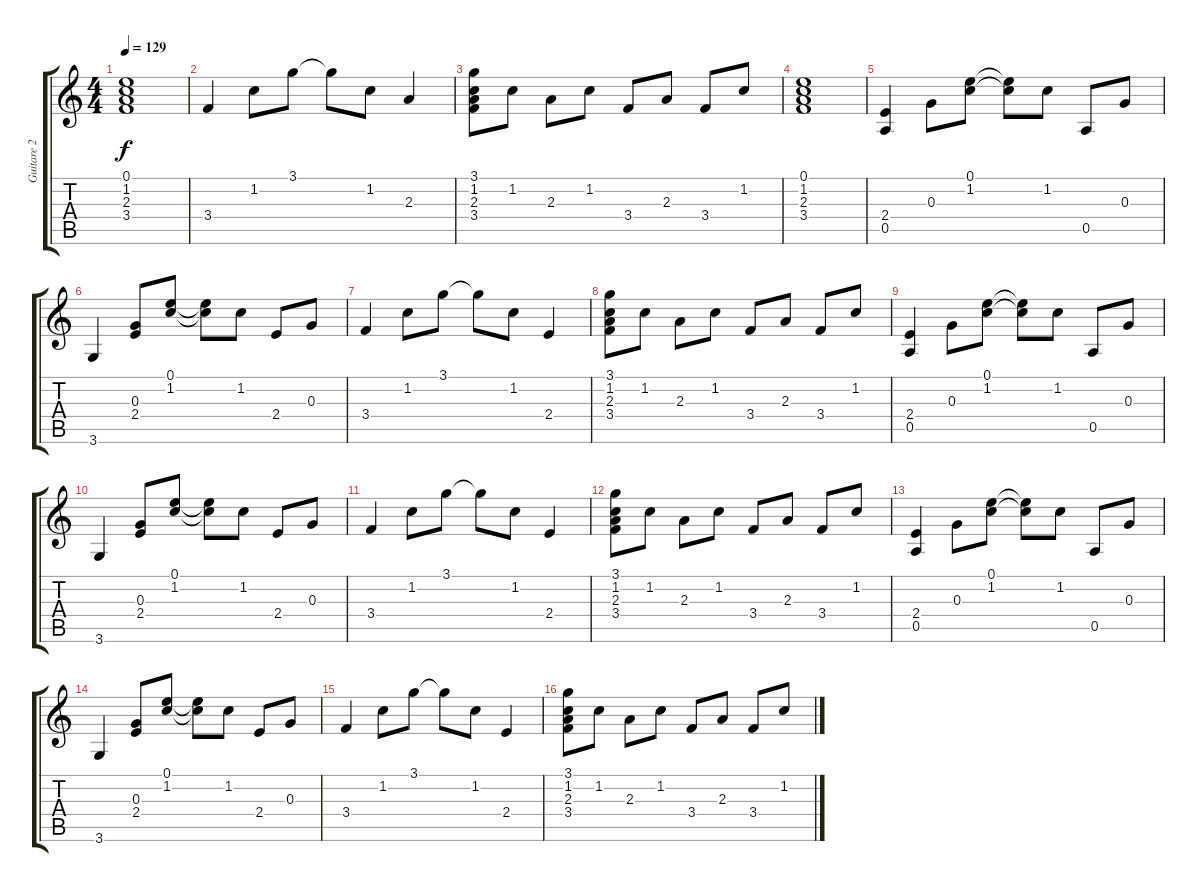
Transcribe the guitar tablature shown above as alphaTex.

\track ("Guitare 2" "Guitare 2") {instrument acousticguitarnylon}
\staff {score tabs}
\tuning (E4 B3 G3 D3 A2 E2) {hide}
\ts (4 4)
\tempo 129
\clef g2
\ks c
(0.1{t} 1.2{t} 2.3{t} 3.4{t}).1{dy f} |
3.4.4 1.2.8 3.1.8 3.1{t}.8 1.2.8 2.3.4 |
(3.1 1.2 2.3 3.4).8 1.2.8 2.3.8 1.2.8 3.4.8 2.3.8 3.4.8 1.2.8 |
(0.1 1.2 2.3 3.4).1 |
(2.4 0.5).4 0.3.8 (0.1 1.2).8 (0.1{t} 1.2{t}).8 1.2.8 0.5.8 0.3.8 |
3.6.4 (0.3 2.4).8 (0.1 1.2).8 (0.1{t} 1.2{t}).8 1.2.8 2.4.8 0.3.8 |
3.4.4 1.2.8 3.1.8 3.1{t}.8 1.2.8 2.4.4 |
(3.1 1.2 2.3 3.4).8 1.2.8 2.3.8 1.2.8 3.4.8 2.3.8 3.4.8 1.2.8 |
(2.4 0.5).4 0.3.8 (0.1 1.2).8 (0.1{t} 1.2{t}).8 1.2.8 0.5.8 0.3.8 |
3.6.4 (0.3 2.4).8 (0.1 1.2).8 (0.1{t} 1.2{t}).8 1.2.8 2.4.8 0.3.8 |
3.4.4 1.2.8 3.1.8 3.1{t}.8 1.2.8 2.4.4 |
(3.1 1.2 2.3 3.4).8 1.2.8 2.3.8 1.2.8 3.4.8 2.3.8 3.4.8 1.2.8 |
(2.4 0.5).4 0.3.8 (0.1 1.2).8 (0.1{t} 1.2{t}).8 1.2.8 0.5.8 0.3.8 |
3.6.4 (0.3 2.4).8 (0.1 1.2).8 (0.1{t} 1.2{t}).8 1.2.8 2.4.8 0.3.8 |
3.4.4 1.2.8 3.1.8 3.1{t}.8 1.2.8 2.4.4 |
(3.1 1.2 2.3 3.4).8 1.2.8 2.3.8 1.2.8 3.4.8 2.3.8 3.4.8 1.2.8
